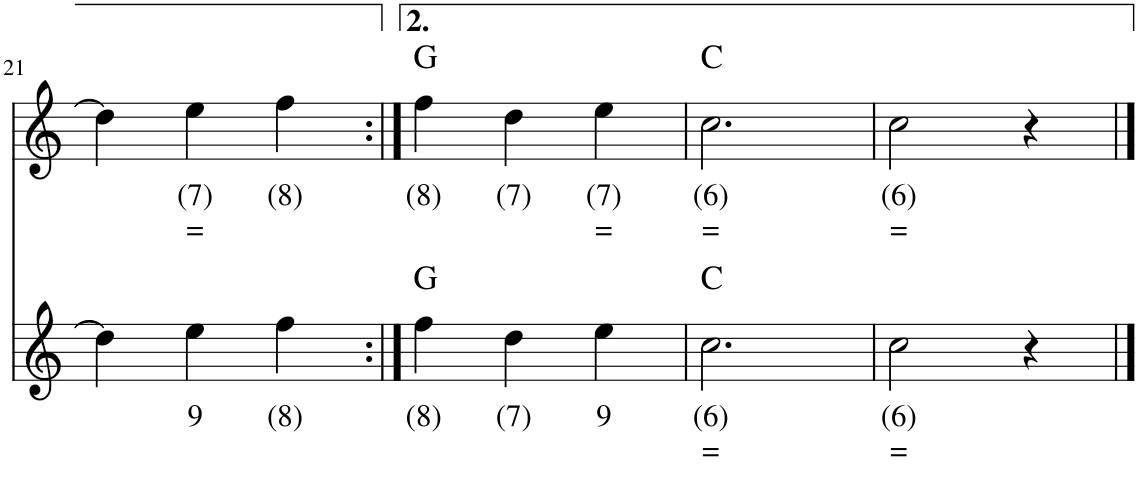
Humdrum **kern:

**kern	**text	**text	**harte	**kern	**text	**text	**harte
*part2	*part2	*part2	*part2	*part1	*part1	*part1	*part1
*staff2	*staff2	*staff2	*	*staff1	*staff1	*staff1	*
*I"Stem	*	*	*	*I"Accordeon	*	*	*
*	*	*	*	*I'Acc	*	*	*
!!LO:PB:g=z
*clefG2	*	*	*	*clefG2	*	*	*
*k[]	*	*	*	*k[]	*	*	*
*M3/4	*	*	*	*M3/4	*	*	*
=21	=21	=21	=21	=21	=21	=21	=21
4dd\]	.	.	.	4dd\]	.	.	.
!	!LO:LY:b	!	!	!	!LO:LY:b	!LO:LY:b	!
4ee\	9	.	.	4ee\	(7)	=	.
!	!LO:LY:b	!	!	!	!LO:LY:b	!	!
4ff\	(8)	.	.	4ff\	(8)	.	.
=22:|!	=22:|!	=22:|!	=22:|!	=22:|!	=22:|!	=22:|!	=22:|!
!	!LO:LY:b	!	!	!	!LO:LY:b	!	!
4ff\	(8)	.	G:maj	4ff\	(8)	.	G:maj
!	!LO:LY:b	!	!	!	!LO:LY:b	!	!
4dd\	(7)	.	.	4dd\	(7)	.	.
!	!LO:LY:b	!	!	!	!LO:LY:b	!LO:LY:b	!
4ee\	9	.	.	4ee\	(7)	=	.
=23	=23	=23	=23	=23	=23	=23	=23
!	!LO:LY:b	!LO:LY:b	!	!	!LO:LY:b	!LO:LY:b	!
2.cc\	(6)	=	C:maj	2.cc\	(6)	=	C:maj
=24	=24	=24	=24	=24	=24	=24	=24
!	!LO:LY:b	!LO:LY:b	!	!	!LO:LY:b	!LO:LY:b	!
2cc\	(6)	=	.	2cc\	(6)	=	.
4r	.	.	.	4r	.	.	.
==	==	==	==	==	==	==	==
*-	*-	*-	*-	*-	*-	*-	*-
